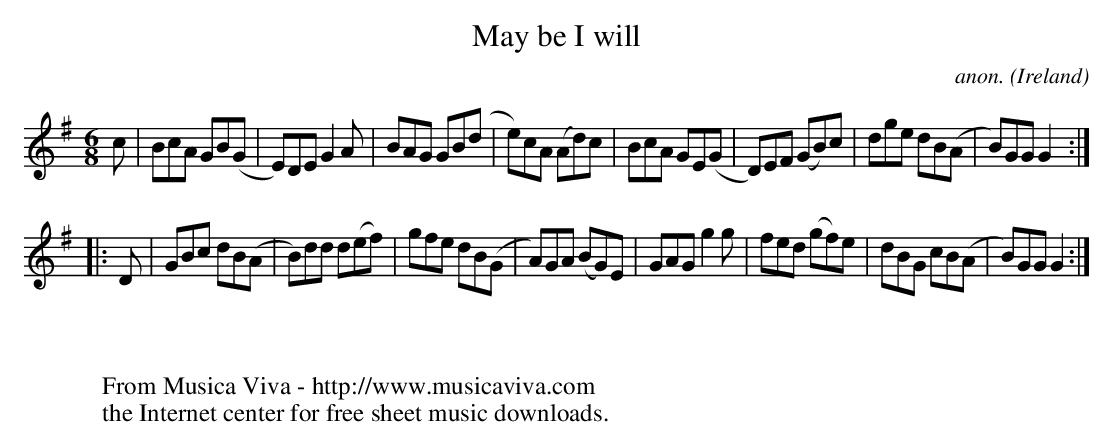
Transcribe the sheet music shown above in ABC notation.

X:1
T:May be I will
C:anon.
O:Ireland
M:6/8
L:1/8
K:G
c|BcA GB(G|E)DE G2A|BAG GB(d|e)cA (Ad)c|BcA GE(G|D)EF (GB)c|dge dB(A|B)GG G2:|
|:D|GBc dB(A|B)dd d(ef)|gfe dB(G|A)GA (BG)E|GAG g2g|fed (gf)e|dBG cB(A|B)GG G2:|
W:
W:
W: From Musica Viva - http://www.musicaviva.com
W: the Internet center for free sheet music downloads.
